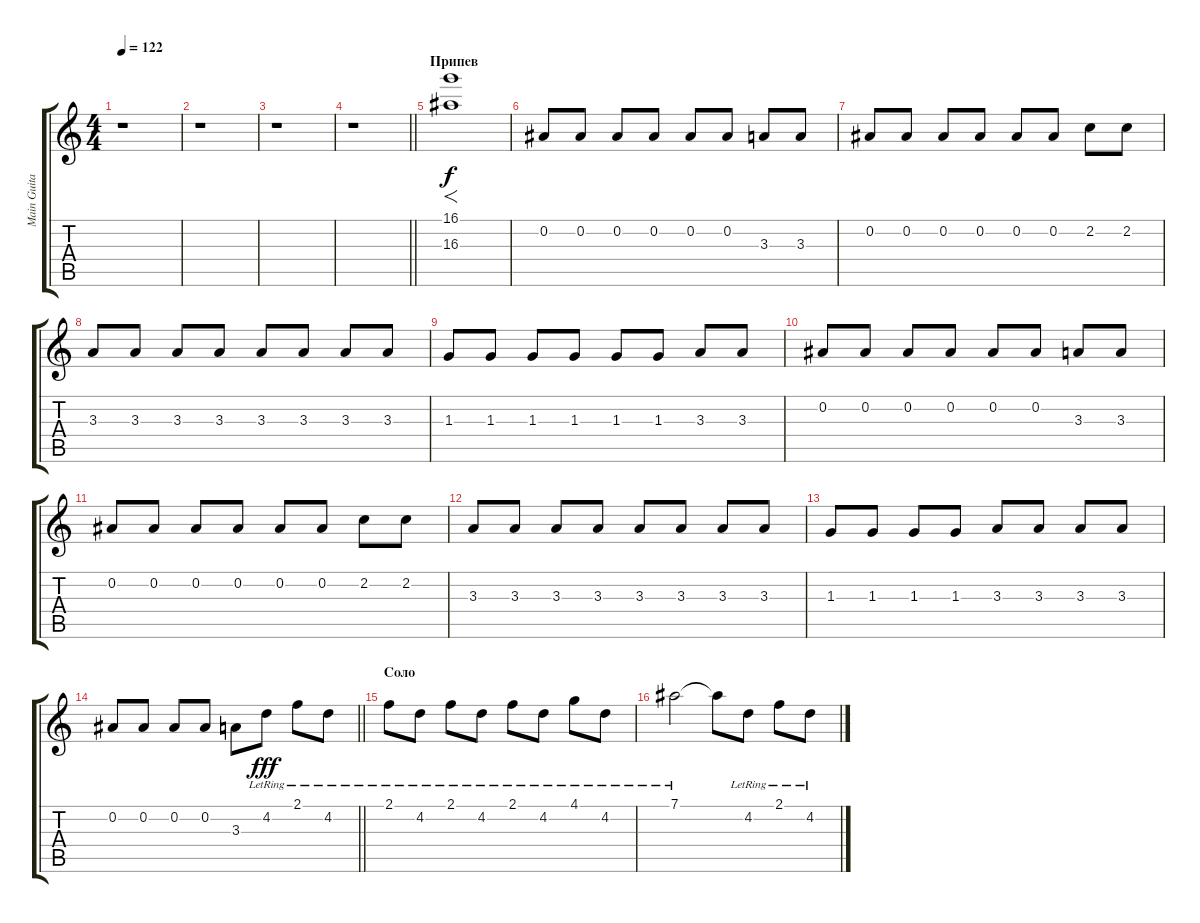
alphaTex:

\track ("Main Guitar (Brad Delson)" "Main Guita") {instrument overdrivenguitar}
\staff {score tabs}
\tuning (Eb4 Bb3 Gb3 Db3 Ab2 Db2) {hide}
\ts (4 4)
\tempo 122
\clef g2
\ks c
r.1{dy f} |
r.1 |
r.1 |
\barLineRight lightlight
r.1 |
\section ("" "Припев")
(16.1 16.3).1{f} |
0.2.8 0.2.8 0.2.8 0.2.8 0.2.8 0.2.8 3.3.8 3.3.8 |
0.2.8 0.2.8 0.2.8 0.2.8 0.2.8 0.2.8 2.2.8 2.2.8 |
3.3.8 3.3.8 3.3.8 3.3.8 3.3.8 3.3.8 3.3.8 3.3.8 |
1.3.8 1.3.8 1.3.8 1.3.8 1.3.8 1.3.8 3.3.8 3.3.8 |
0.2.8 0.2.8 0.2.8 0.2.8 0.2.8 0.2.8 3.3.8 3.3.8 |
0.2.8 0.2.8 0.2.8 0.2.8 0.2.8 0.2.8 2.2.8 2.2.8 |
3.3.8 3.3.8 3.3.8 3.3.8 3.3.8 3.3.8 3.3.8 3.3.8 |
1.3.8 1.3.8 1.3.8 1.3.8 3.3.8 3.3.8 3.3.8 3.3.8 |
\barLineRight lightlight
0.2.8 0.2.8 0.2.8 0.2.8 3.3.8 4.2{lr}.8{dy fff} 2.1{lr}.8 4.2{lr}.8 |
\section ("" "Соло")
2.1{lr}.8 4.2{lr}.8 2.1{lr}.8 4.2{lr}.8 2.1{lr}.8 4.2{lr}.8 4.1{lr}.8 4.2{lr}.8 |
7.1{lr}.2 7.1{t}.8 4.2{lr}.8 2.1{lr}.8 4.2{lr}.8
